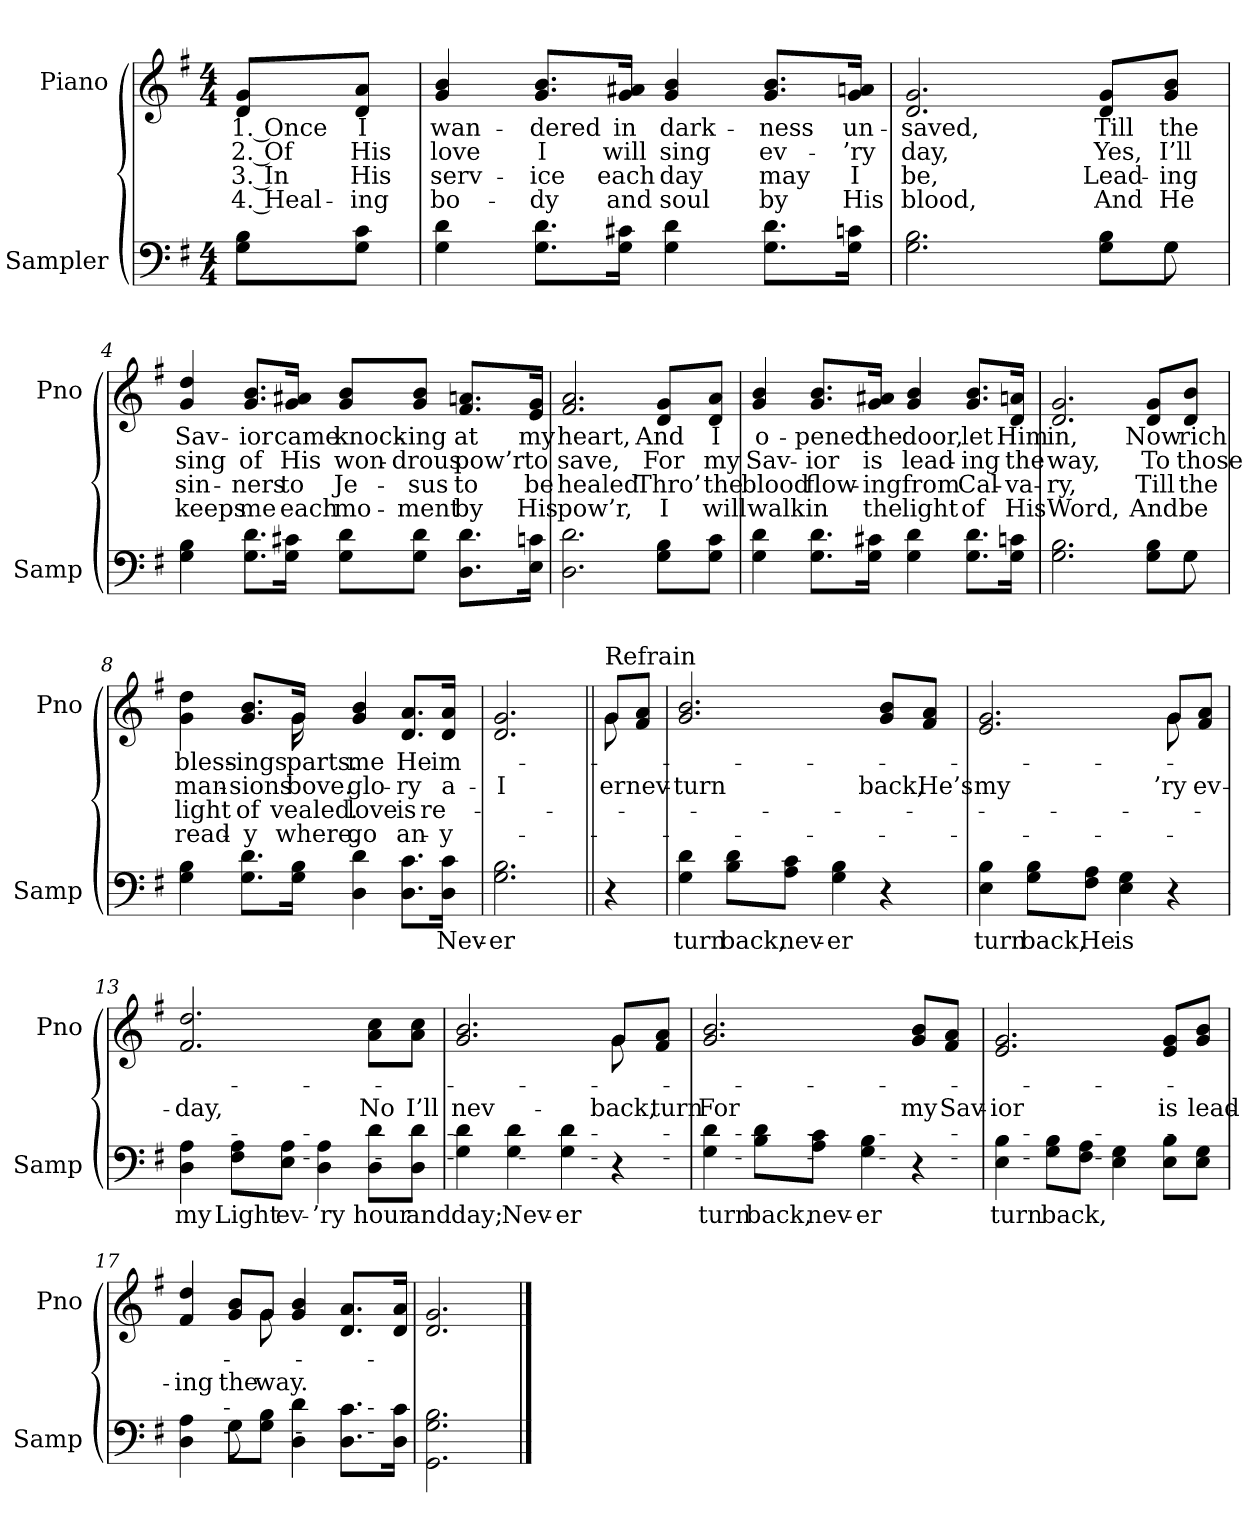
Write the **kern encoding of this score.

**kern	**text	**kern	**text	**text	**text	**text
*part2	*part2	*part1	*part1	*part1	*part1	*part1
*staff2	*staff2	*staff1	*staff1	*staff1	*staff1	*staff1
*I"Sampler	*	*I"Piano	*	*	*	*
*I'Samp	*	*I'Pno	*	*	*	*
*clefF4	*	*clefG2	*	*	*	*
*k[f#]	*	*k[f#]	*	*	*	*
*G:	*	*G:	*	*	*	*
*M4/4	*	*M4/4	*	*	*	*
=1	=1	=1	=1	=1	=1	=1
8G\ 8B\L	.	8d/ 8g/L	1. Once	2. Of	3. In	4. Heal-
8G\ 8c\J	.	8d/ 8a/J	I	His	His	-ing
=2	=2	=2	=2	=2	=2	=2
4G 4d	.	4g/ 4b/	wan-	love	serv-	bo-
8.G\ 8.d\L	.	8.g/ 8.b/L	-dered	I	-ice	-dy
16G\ 16c#X\Jk	.	16g/ 16a#X/Jk	in	will	each	and
4G 4d	.	4g/ 4b/	dark-	sing	day	soul
8.G\ 8.d\L	.	8.g/ 8.b/L	-ness	ev-	may	by
16G\ 16cn\Jk	.	16g/ 16an/Jk	un-	-’ry	I	His
=3	=3	=3	=3	=3	=3	=3
*^	*	*	*	*	*	*
2.G 2.B	2..ryy	.	2.d/ 2.g/	-saved,	day,	be,	blood,
8G\ 8B\L	.	.	8d/ 8g/L	Till	Yes,	Lead-	And
8G\J	8G	.	8g/ 8b/J	the	I’ll	-ing	He
*v	*v	*	*	*	*	*	*
=4	=4	=4	=4	=4	=4	=4
4G 4B	.	4g/ 4dd/	Sav-	sing	sin-	keeps
8.G\ 8.d\L	.	8.g/ 8.b/L	-ior	of	-ners	me
16G\ 16c#X\Jk	.	16g/ 16a#X/Jk	came	His	to	each
8G\ 8d\L	.	8g/ 8b/L	knock-	won-	Je-	mo-
8G\ 8d\J	.	8g/ 8b/J	-ing	-drous	-sus	-ment
8.D\ 8.d\L	.	8.f#/ 8.an/L	at	pow’r	to	by
16E\ 16cn\Jk	.	16e/ 16g/Jk	my	to	be	His
=5	=5	=5	=5	=5	=5	=5
2.D 2.d	.	2.f#/ 2.a/	heart,	save,	healed	pow’r,
8G\ 8B\L	.	8d/ 8g/L	And	For	Thro’	I
8G\ 8c\J	.	8d/ 8a/J	I	my	the	will
=6	=6	=6	=6	=6	=6	=6
4G 4d	.	4g 4b	o-	Sav-	blood	walk
8.G\ 8.d\L	.	8.g/ 8.b/L	-pened	-ior	flow-	in
16G\ 16c#X\Jk	.	16g/ 16a#X/Jk	the	is	-ing	the
4G 4d	.	4g 4b	door,	lead-	from	light
8.G\ 8.d\L	.	8.g/ 8.b/L	let	-ing	Cal-	of
16G\ 16cn\Jk	.	16d/ 16an/Jk	Him	the	-va-	His
=7	=7	=7	=7	=7	=7	=7
*^	*	*	*	*	*	*
2.G 2.B	2..ryy	.	2.d 2.g	in,	way,	-ry,	Word,
8G\ 8B\L	.	.	8d/ 8g/L	Now	To	Till	And
8G\J	8G	.	8d/ 8b/J	rich	those	the	be
*v	*v	*	*	*	*	*	*
=8	=8	=8	=8	=8	=8	=8
*	*	*^	*	*	*	*
4G 4B	.	4g 4dd	4..ryy	bless-	man-	light	read-
8.G\ 8.d\L	.	8.g/ 8.b/L	.	-ings	-sions	of	-y
16G\ 16B\Jk	.	16g/Jk	16g	-parts.	-bove.	-vealed.	-where.
4D 4d	.	4g 4b	2ryy	me	glo-	love	go
8.D\ 8.c\L	.	8.d/ 8.a/L	.	He	-ry	is	an-
16D\ 16c\Jk	Nev-	16d/ 16a/Jk	.	im-	a-	re-	-y-
*	*	*v	*v	*	*	*	*
=9	=9	=9	=9	=9	=9	=9
2.G 2.B	-er	2.d 2.g	.	I	.	.
=10||	=10||	=10||	=10||	=10||	=10||	=10||
*	*	*^	*	*	*	*
!	!	!LO:TX:t=Refrain	!	!	!	!	!
4r	.	8g/L	8g	.	-er	.	.
.	.	8f#/ 8a/J	8ryy	.	nev-	.	.
*	*	*v	*v	*	*	*	*
=11	=11	=11	=11	=11	=11	=11
4G 4d	turn	2.g 2.b	.	turn	.	.
8B\ 8d\L	back,	.	.	.	.	.
8A\ 8c\J	nev-	.	.	.	.	.
4G 4B	-er	.	.	.	.	.
4r	.	8g/ 8b/L	.	back,	.	.
.	.	8f#/ 8a/J	.	He’s	.	.
=12	=12	=12	=12	=12	=12	=12
*	*	*^	*	*	*	*
4E 4B	turn	2.e 2.g	2.ryy	.	my	.	.
8G\ 8B\L	back,	.	.	.	.	.	.
8F#\ 8A\J	He	.	.	.	.	.	.
4E 4G	is	.	.	.	.	.	.
4r	.	8g/L	8g	.	-’ry	.	.
.	.	8f#/ 8a/J	8ryy	.	ev-	.	.
*	*	*v	*v	*	*	*	*
=13	=13	=13	=13	=13	=13	=13
4D 4A	my	2.f# 2.dd	.	day,	.	.
8F#\ 8A\L	Light	.	.	.	.	.
8E\ 8A\J	ev-	.	.	.	.	.
4D 4A	-’ry	.	.	.	.	.
8D\ 8d\L	hour	8a\ 8cc\L	.	No	.	.
8D\ 8d\J	and	8a\ 8cc\J	.	I’ll	.	.
=14	=14	=14	=14	=14	=14	=14
*	*	*^	*	*	*	*
4G 4d	day;	2.g 2.b	2.ryy	.	nev-	.	.
4G 4d	Nev-	.	.	.	.	.	.
4G 4d	-er	.	.	.	.	.	.
4r	.	8g/L	8g	.	back,	.	.
.	.	8f#/ 8a/J	8ryy	.	turn	.	.
*	*	*v	*v	*	*	*	*
=15	=15	=15	=15	=15	=15	=15
4G 4d	turn	2.g 2.b	.	For	.	.
8B\ 8d\L	back,	.	.	.	.	.
8A\ 8c\J	nev-	.	.	.	.	.
4G 4B	-er	.	.	.	.	.
4r	.	8g/ 8b/L	.	my	.	.
.	.	8f#/ 8a/J	.	Sav-	.	.
=16	=16	=16	=16	=16	=16	=16
4E 4B	turn	2.e 2.g	.	-ior	.	.
8G\ 8B\L	back,	.	.	.	.	.
8F#\ 8A\J	.	.	.	.	.	.
4E 4G	.	.	.	.	.	.
8E\ 8B\L	.	8e/ 8g/L	.	is	.	.
8E\ 8G\J	.	8g/ 8b/J	.	lead-	.	.
=17	=17	=17	=17	=17	=17	=17
*^	*	*^	*	*	*	*
4D 4A	4ryy	.	4f# 4dd	4.ryy	.	-ing	.	.
8G\L	8G	.	8g/ 8b/L	.	.	the	.	.
8G\ 8B\J	2ryy	.	8g/J	8g	.	way.	.	.
4D 4d	.	.	4g 4b	2ryy	.	.	.	.
8.D\ 8.c\L	.	.	8.d/ 8.a/L	.	.	.	.	.
.	8ryy	.	.	.	.	.	.	.
16D\ 16c\Jk	.	.	16d/ 16a/Jk	.	.	.	.	.
*v	*v	*	*	*	*	*	*	*
*	*	*v	*v	*	*	*	*
=18	=18	=18	=18	=18	=18	=18
2.GG 2.G 2.B	.	2.d 2.g	.	.	.	.
==	==	==	==	==	==	==
*-	*-	*-	*-	*-	*-	*-
